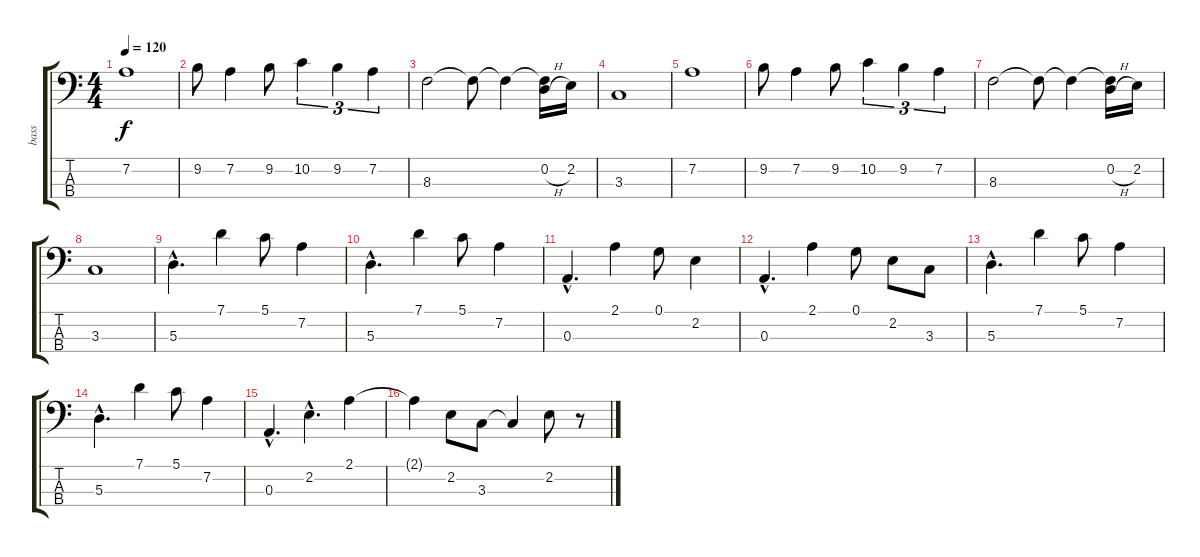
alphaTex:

\track ("bass" "bass") {instrument electricbassfinger}
\staff {score tabs}
\tuning (G2 D2 A1 E1) {hide}
\ts (4 4)
\tempo 120
\clef f4
\ks c
7.2.1{dy f} |
9.2.8 7.2.4 9.2.8 10.2.4{tu (3 2)} 9.2.4{tu (3 2)} 7.2.4{tu (3 2)} |
8.3.2 8.3{t}.8 8.3{t}.4 (0.2{h} 8.3{t}).16 2.2.16 |
3.3.1 |
7.2.1 |
9.2.8 7.2.4 9.2.8 10.2.4{tu (3 2)} 9.2.4{tu (3 2)} 7.2.4{tu (3 2)} |
8.3.2 8.3{t}.8 8.3{t}.4 (0.2{h} 8.3{t}).16 2.2.16 |
3.3.1 |
5.3{hac}.4{d} 7.1.4 5.1.8 7.2.4 |
5.3{hac}.4{d} 7.1.4 5.1.8 7.2.4 |
0.3{hac}.4{d} 2.1.4 0.1.8 2.2.4 |
0.3{hac}.4{d} 2.1.4 0.1.8 2.2.8 3.3.8 |
5.3{hac}.4{d} 7.1.4 5.1.8 7.2.4 |
5.3{hac}.4{d} 7.1.4 5.1.8 7.2.4 |
0.3{hac}.4{d} 2.2{hac}.4{d} 2.1.4 |
2.1{t}.4 2.2.8 3.3.8 3.3{t}.4 2.2.8 r.8
